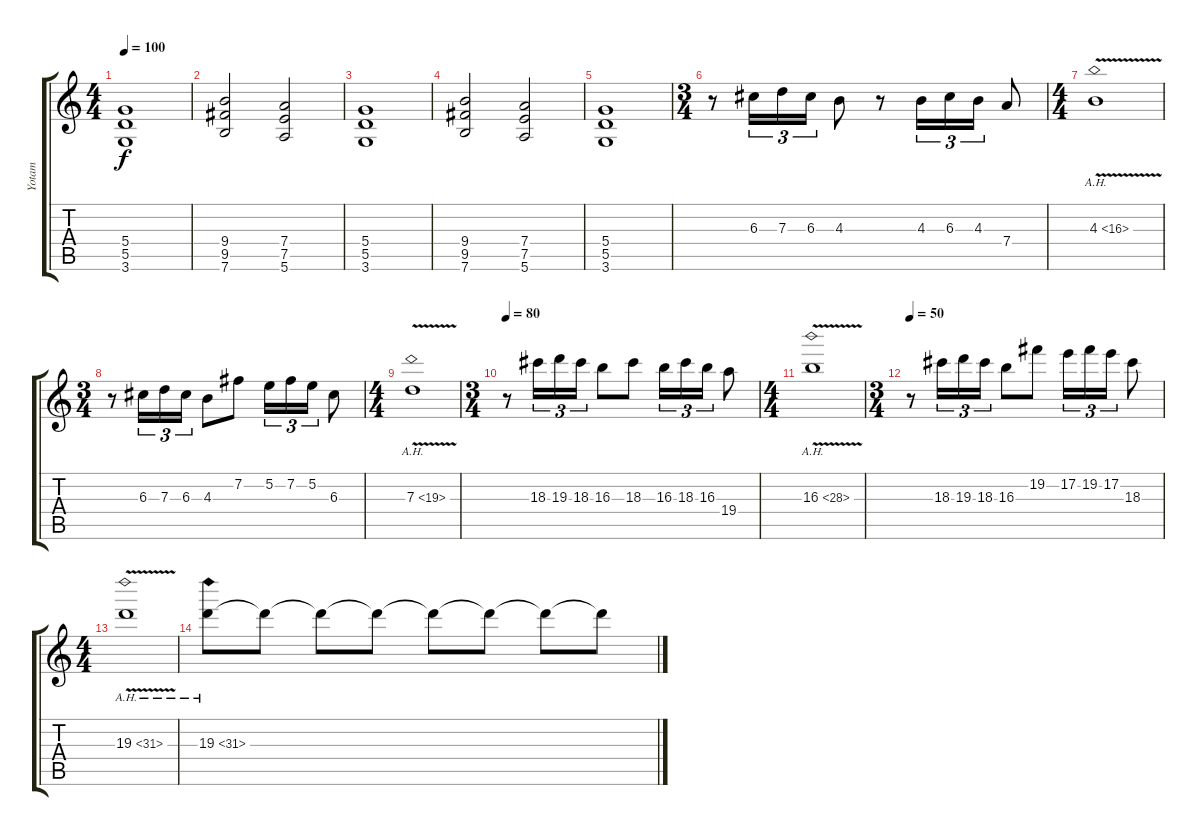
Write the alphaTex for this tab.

\track ("Yotam" "Yotam") {instrument distortionguitar}
\staff {score tabs}
\tuning (E4 B3 G3 D3 A2 E2) {hide}
\ts (4 4)
\tempo 100
\clef g2
\ks c
(5.4 5.5 3.6).1{dy f} |
(9.4 9.5 7.6).2{instrument distortionguitar} (7.4 7.5 5.6).2 |
(5.4 5.5 3.6).1 |
(9.4 9.5 7.6).2{instrument distortionguitar} (7.4 7.5 5.6).2 |
(5.4 5.5 3.6).1 |
\ts (3 4)
r.8{volume 16} 6.3.16{tu (3 2)} 7.3.16{tu (3 2)} 6.3.16{tu (3 2)} 4.3.8 r.8 4.3.16{tu (3 2)} 6.3.16{tu (3 2)} 4.3.16{tu (3 2)} 7.4.8 |
\ts (4 4)
4.3{ah 12 v}.1 |
\ts (3 4)
r.8 6.3.16{tu (3 2)} 7.3.16{tu (3 2)} 6.3.16{tu (3 2)} 4.3.8 7.2.8 5.2.16{tu (3 2)} 7.2.16{tu (3 2)} 5.2.16{tu (3 2)} 6.3.8 |
\ts (4 4)
7.3{ah 12 v}.1 |
\ts (3 4)
\tempo 80
r.8 18.3.16{tu (3 2)} 19.3.16{tu (3 2)} 18.3.16{tu (3 2)} 16.3.8 18.3.8 16.3.16{tu (3 2)} 18.3.16{tu (3 2)} 16.3.16{tu (3 2)} 19.4.8 |
\ts (4 4)
16.3{ah 12 v}.1 |
\ts (3 4)
\tempo 50
r.8 18.3.16{tu (3 2)} 19.3.16{tu (3 2)} 18.3.16{tu (3 2)} 16.3.8 19.2.8 17.2.16{tu (3 2)} 19.2.16{tu (3 2)} 17.2.16{tu (3 2)} 18.3.8 |
\ts (4 4)
19.3{ah 12 v}.1 |
19.3{ah 12}.8 19.3{t}.8 19.3{t}.8 19.3{t}.8 19.3{t}.8 19.3{t}.8 19.3{t}.8 19.3{t}.8
